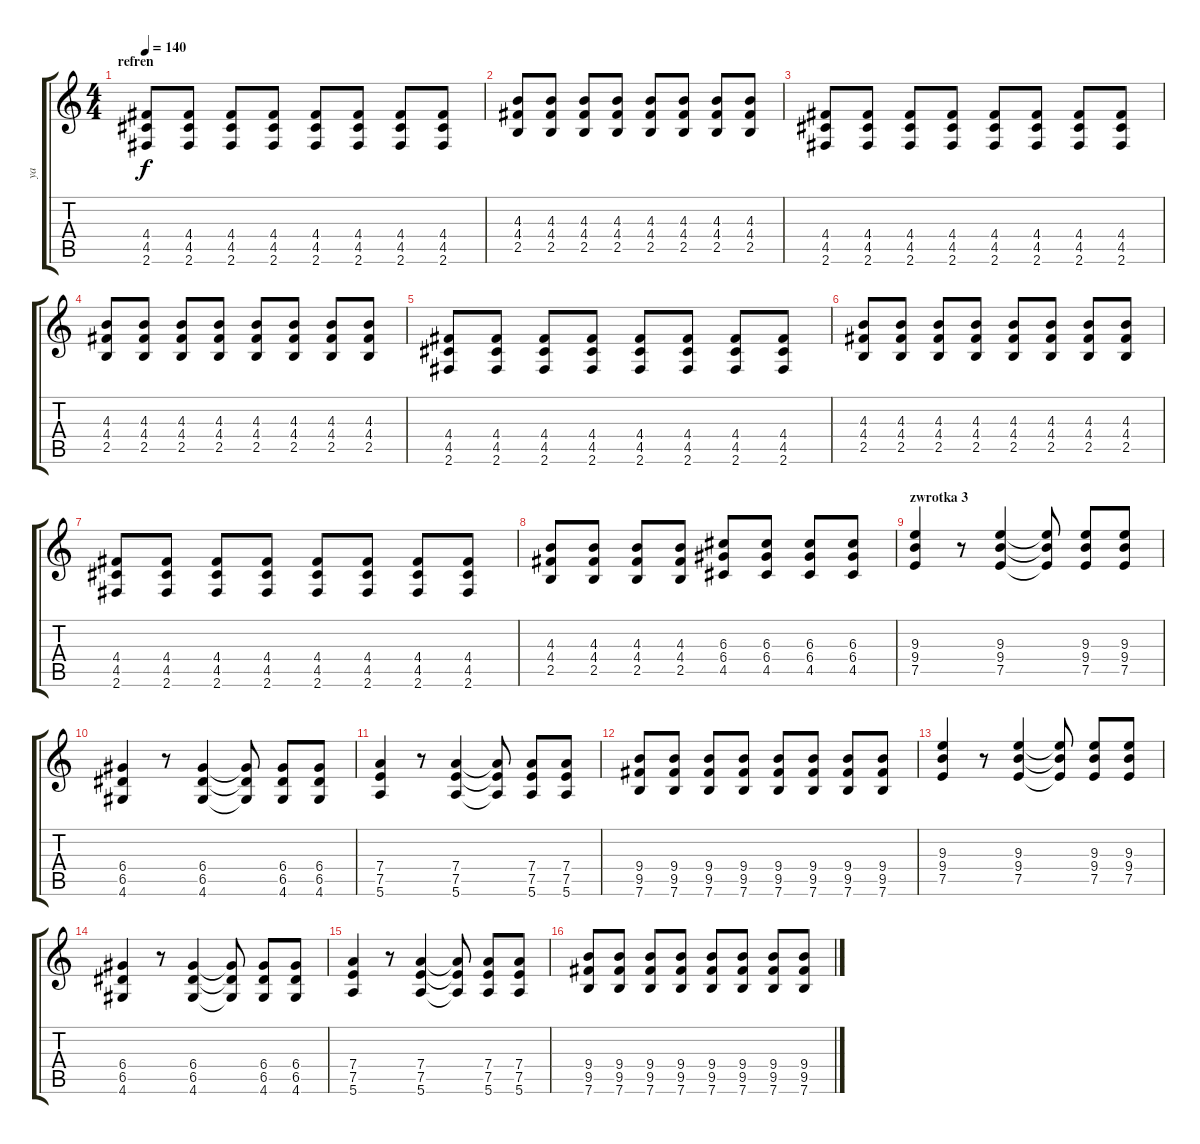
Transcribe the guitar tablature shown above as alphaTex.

\track ("ya" "ya") {instrument overdrivenguitar}
\staff {score tabs}
\tuning (E4 B3 G3 D3 A2 E2) {hide}
\ts (4 4)
\section ("" "refren")
\tempo 140
\clef g2
\ks c
(4.4 4.5 2.6).8{dy f} (4.4 4.5 2.6).8 (4.4 4.5 2.6).8 (4.4 4.5 2.6).8 (4.4 4.5 2.6).8 (4.4 4.5 2.6).8 (4.4 4.5 2.6).8 (4.4 4.5 2.6).8 |
(4.3 4.4 2.5).8 (4.3 4.4 2.5).8 (4.3 4.4 2.5).8 (4.3 4.4 2.5).8 (4.3 4.4 2.5).8 (4.3 4.4 2.5).8 (4.3 4.4 2.5).8 (4.3 4.4 2.5).8 |
(4.4 4.5 2.6).8 (4.4 4.5 2.6).8 (4.4 4.5 2.6).8 (4.4 4.5 2.6).8 (4.4 4.5 2.6).8 (4.4 4.5 2.6).8 (4.4 4.5 2.6).8 (4.4 4.5 2.6).8 |
(4.3 4.4 2.5).8 (4.3 4.4 2.5).8 (4.3 4.4 2.5).8 (4.3 4.4 2.5).8 (4.3 4.4 2.5).8 (4.3 4.4 2.5).8 (4.3 4.4 2.5).8 (4.3 4.4 2.5).8 |
(4.4 4.5 2.6).8 (4.4 4.5 2.6).8 (4.4 4.5 2.6).8 (4.4 4.5 2.6).8 (4.4 4.5 2.6).8 (4.4 4.5 2.6).8 (4.4 4.5 2.6).8 (4.4 4.5 2.6).8 |
(4.3 4.4 2.5).8 (4.3 4.4 2.5).8 (4.3 4.4 2.5).8 (4.3 4.4 2.5).8 (4.3 4.4 2.5).8 (4.3 4.4 2.5).8 (4.3 4.4 2.5).8 (4.3 4.4 2.5).8 |
(4.4 4.5 2.6).8 (4.4 4.5 2.6).8 (4.4 4.5 2.6).8 (4.4 4.5 2.6).8 (4.4 4.5 2.6).8 (4.4 4.5 2.6).8 (4.4 4.5 2.6).8 (4.4 4.5 2.6).8 |
(4.3 4.4 2.5).8 (4.3 4.4 2.5).8 (4.3 4.4 2.5).8 (4.3 4.4 2.5).8 (6.3 6.4 4.5).8 (6.3 6.4 4.5).8 (6.3 6.4 4.5).8 (6.3 6.4 4.5).8 |
\section ("" "zwrotka 3")
(9.3 9.4 7.5).4 r.8 (9.3 9.4 7.5).4 (9.3{t} 9.4{t} 7.5{t}).8 (9.3 9.4 7.5).8 (9.3 9.4 7.5).8 |
(6.4 6.5 4.6).4 r.8 (6.4 6.5 4.6).4 (6.4{t} 6.5{t} 4.6{t}).8 (6.4 6.5 4.6).8 (6.4 6.5 4.6).8 |
(7.4 7.5 5.6).4 r.8 (7.4 7.5 5.6).4 (7.4{t} 7.5{t} 5.6{t}).8 (7.4 7.5 5.6).8 (7.4 7.5 5.6).8 |
(9.4 9.5 7.6).8 (9.4 9.5 7.6).8 (9.4 9.5 7.6).8 (9.4 9.5 7.6).8 (9.4 9.5 7.6).8 (9.4 9.5 7.6).8 (9.4 9.5 7.6).8 (9.4 9.5 7.6).8 |
(9.3 9.4 7.5).4 r.8 (9.3 9.4 7.5).4 (9.3{t} 9.4{t} 7.5{t}).8 (9.3 9.4 7.5).8 (9.3 9.4 7.5).8 |
(6.4 6.5 4.6).4 r.8 (6.4 6.5 4.6).4 (6.4{t} 6.5{t} 4.6{t}).8 (6.4 6.5 4.6).8 (6.4 6.5 4.6).8 |
(7.4 7.5 5.6).4 r.8 (7.4 7.5 5.6).4 (7.4{t} 7.5{t} 5.6{t}).8 (7.4 7.5 5.6).8 (7.4 7.5 5.6).8 |
(9.4 9.5 7.6).8 (9.4 9.5 7.6).8 (9.4 9.5 7.6).8 (9.4 9.5 7.6).8 (9.4 9.5 7.6).8 (9.4 9.5 7.6).8 (9.4 9.5 7.6).8 (9.4 9.5 7.6).8
